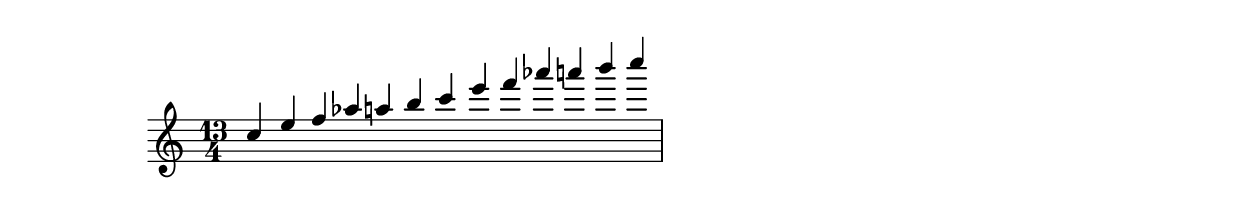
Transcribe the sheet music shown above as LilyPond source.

\version "2.18.2" \score { \new Staff << \new Voice { \set midiInstrument = #"piano" \voiceOne
 \key c \major \time 13/4
\override Voice.TextScript.font-size = #-4
 { c'' e'' f'' aes'' a'' b'' c''' e''' f''' aes''' a''' b''' c''''  } 
 } >> \layout { } \midi { \context { \Staff \remove "Staff_performer" }
\context { \Voice \consists "Staff_performer" } \tempo 2 = 60 } }
\paper{oddHeaderMarkup = ##f oddFooterMarkup = ##f}
